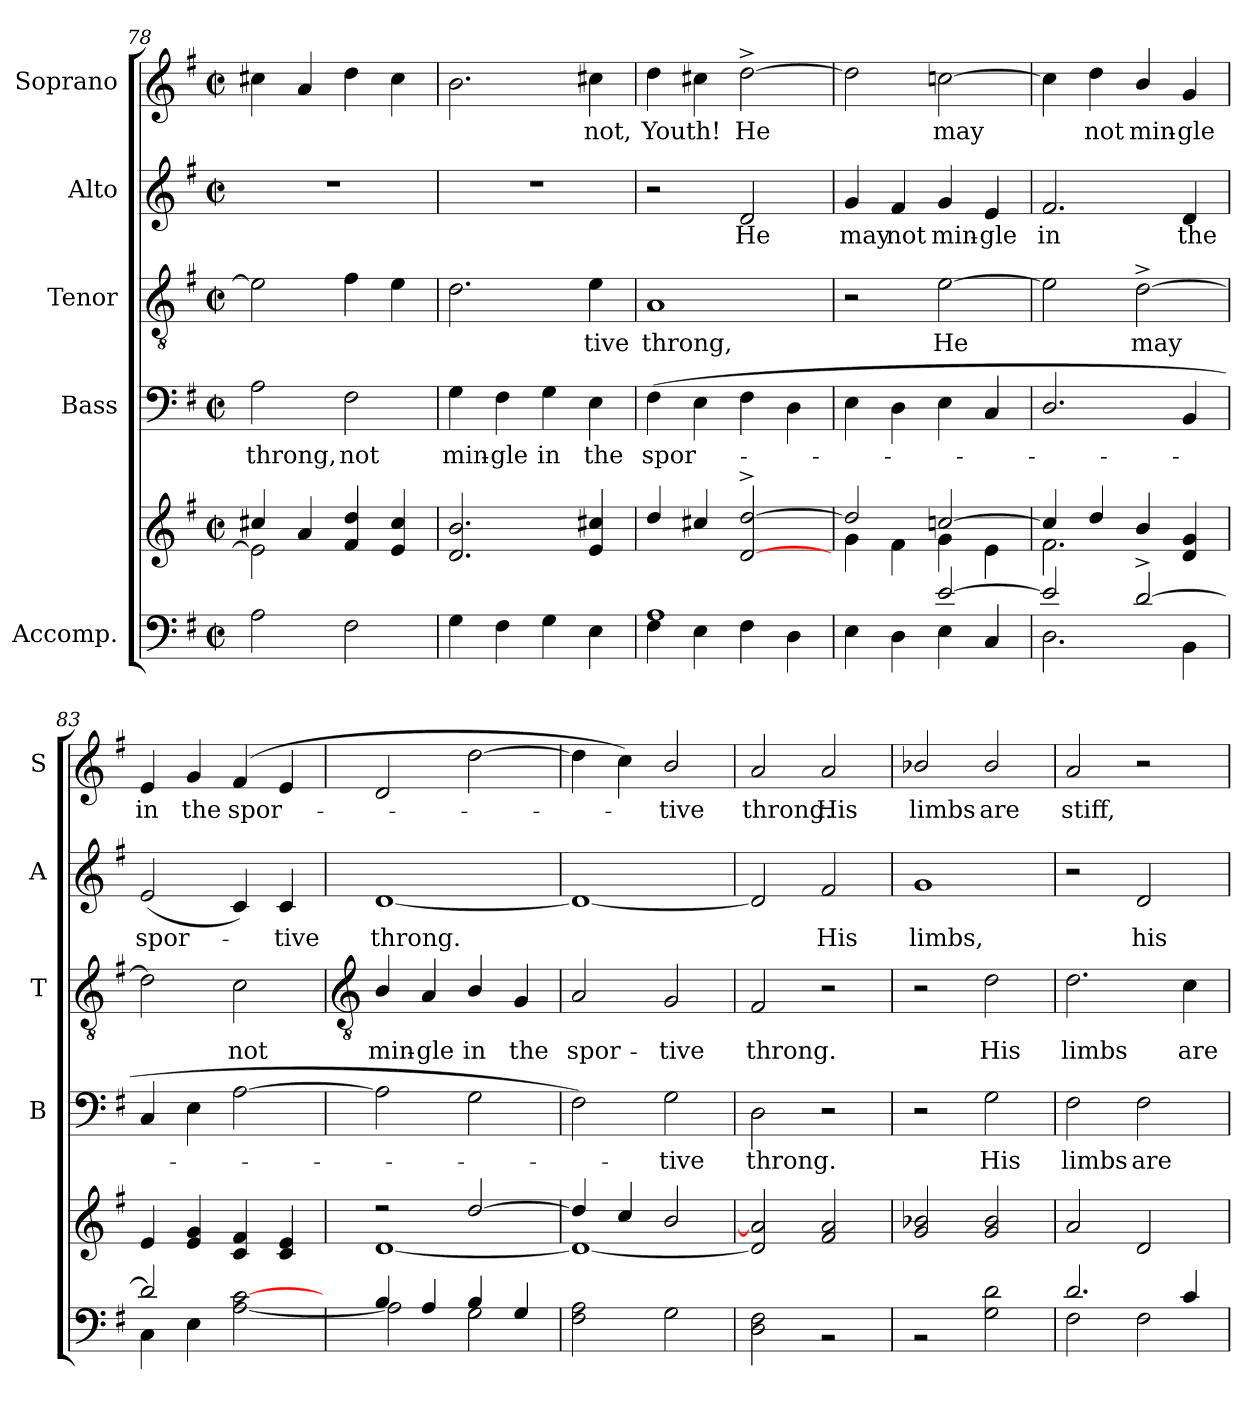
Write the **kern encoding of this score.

**kern	**kern	**kern	**text	**kern	**text	**kern	**text	**kern	**text
*part5	*part5	*part4	*part4	*part3	*part3	*part2	*part2	*part1	*part1
*staff6	*staff5	*staff4	*staff4	*staff3	*staff3	*staff2	*staff2	*staff1	*staff1
*I"Accomp.	*	*I"Bass	*	*I"Tenor	*	*I"Alto	*	*I"Soprano	*
*	*	*I'B	*	*I'T	*	*I'A	*	*I'S	*
*clefF4	*clefG2	*clefF4	*	*clefGv2	*	*clefG2	*	*clefG2	*
*k[f#]	*k[f#]	*k[f#]	*	*k[f#]	*	*k[f#]	*	*k[f#]	*
*G:	*G:	*G:	*	*G:	*	*G:	*	*G:	*
*M2/2	*M2/2	*M2/2	*	*M2/2	*	*M2/2	*	*M2/2	*
*met(c|)	*met(c|)	*met(c|)	*	*met(c|)	*	*met(c|)	*	*met(c|)	*
=78	=78	=78	=78	=78	=78	=78	=78	=78	=78
*^	*^	*	*	*	*	*	*	*	*
*	*	*	*^	*	*	*	*	*	*	*	*
!	!	!	!	!	!	!LO:LY:b	!	!	!	!	!	!
2ryy	2A\	4cc#X/	1ryy	2e\]	2A	throng,	2e]	.	1r	.	4cc#X	.
.	.	4a/	.	.	.	.	.	.	.	.	4a	.
!	!	!	!	!	!	!LO:LY:b	!	!	!	!	!	!
2ryy	2F#\	4f#/ 4dd/	.	2ryy	2F#	not	4f#	.	.	.	4dd	.
.	.	4e/ 4cc#/	.	.	.	.	4e	.	.	.	4cc#	.
*	*	*	*v	*v	*	*	*	*	*	*	*	*
=79	=79	=79	=79	=79	=79	=79	=79	=79	=79	=79	=79
!	!	!	!	!	!LO:LY:b	!	!	!	!	!	!
1ryy	4G\	2.d/ 2.b/	1ryy	4G	min-	2.d	.	1r	.	2.b	.
!	!	!	!	!	!LO:LY:b	!	!	!	!	!	!
.	4F#\	.	.	4F#	-gle	.	.	.	.	.	.
!	!	!	!	!	!LO:LY:b	!	!	!	!	!	!
.	4G\	.	.	4G	in	.	.	.	.	.	.
!	!	!	!	!	!LO:LY:b	!	!LO:LY:b	!	!	!	!LO:LY:b
.	4E\	4e/ 4cc#X/	.	4E	the	4e	tive	.	.	4cc#X	not,
=80	=80	=80	=80	=80	=80	=80	=80	=80	=80	=80	=80
!	!	!	!	!	!LO:LY:b	!	!LO:LY:b	!	!	!	!LO:LY:b
1A/	4F#\	4dd/	1ryy	(>4F#	spor-	1A	throng,	2r	.	4dd	Youth!
.	4E\	4cc#X/	.	4E	.	.	.	.	.	4cc#X	.
!	!	!	!	!	!	!	!	!	!LO:LY:b	!	!LO:LY:b
.	4F#\	[2d/^ [2dd/^	.	4F#	.	.	.	2d	He	[2dd^	He
.	4D\	.	.	4D	.	.	.	.	.	.	.
=81	=81	=81	=81	=81	=81	=81	=81	=81	=81	=81	=81
!	!	!	!	!	!	!	!	!	!LO:LY:b	!	!
2ryy	4E\	2dd/]	4g\	4E	.	2r	.	4g	may	2dd]	.
!	!	!	!	!	!	!	!	!	!LO:LY:b	!	!
.	4D\	.	4f#\	4D	.	.	.	4f#	not	.	.
!	!	!	!	!	!	!	!LO:LY:b	!	!LO:LY:b	!	!LO:LY:b
[2e/	4E\	[2ccn/	4g\	4E	.	[2e	He	4g	min-	[2ccn	may
!	!	!	!	!	!	!	!	!	!LO:LY:b	!	!
.	4C/	.	4e\	4C	.	.	.	4e	-gle	.	.
=82	=82	=82	=82	=82	=82	=82	=82	=82	=82	=82	=82
!	!	!	!	!	!	!	!	!	!LO:LY:b	!	!
2e/]	2.D\	4cc/]	2.f#\	2.D/	.	2e]	.	2.f#	in	4cc]	.
!	!	!	!	!	!	!	!	!	!	!	!LO:LY:b
.	.	4dd/	.	.	.	.	.	.	.	4dd	not
!	!	!	!	!	!	!	!LO:LY:b	!	!	!	!LO:LY:b
[2d^/	.	4b/	.	.	.	[2d^	may	.	.	4b/	min-
!	!	!	!	!	!	!	!	!	!LO:LY:b	!	!LO:LY:b
.	4BB\	4d/ 4g/	4ryy	4BB	.	.	.	4d	the	4g	-gle
=83	=83	=83	=83	=83	=83	=83	=83	=83	=83	=83	=83
!	!	!	!	!	!	!	!	!	!LO:LY:b	!	!LO:LY:b
2d/]	4C\	4e/	1ryy	4C	.	2d]	.	(<2e	spor-	4e	in
!	!	!	!	!	!	!	!	!	!	!	!LO:LY:b
.	4E\	4e/ 4g/	.	4E	.	.	.	.	.	4g	the
!	!	!	!	!	!	!	!LO:LY:b	!	!	!	!LO:LY:b
2ryy	[2A\ [2c\	4c/ 4f#/	.	[2A	.	2c	not	4c)	.	(>4f#	spor-
!	!	!	!	!	!	!	!	!	!LO:LY:b	!	!
.	.	4c/ 4e/	.	.	.	.	.	4c	tive	4e	.
!!LO:LB:g=z
=84	=84	=84	=84	=84	=84	=84	=84	=84	=84	=84	=84
*	*	*	*	*	*	*clefGv2	*	*	*	*	*
!	!	!	!	!	!	!	!LO:LY:b	!	!LO:LY:b	!	!
4B/	2A\]	2r	[1d\	2A]	.	4B/	min-	[1d	throng.	2d	.
!	!	!	!	!	!	!	!LO:LY:b	!	!	!	!
4A/	.	.	.	.	.	4A/	-gle	.	.	.	.
!	!	!	!	!	!	!	!LO:LY:b	!	!	!	!
4B/	2G\	[2dd/	.	2G	.	4B/	in	.	.	[2dd	.
!	!	!	!	!	!	!	!LO:LY:b	!	!	!	!
4G/	.	.	.	.	.	4G	the	.	.	.	.
=85	=85	=85	=85	=85	=85	=85	=85	=85	=85	=85	=85
!	!	!	!	!	!	!	!LO:LY:b	!	!	!	!
1ryy	2F#\ 2A\	4dd/]	1d\_	2F#)	.	2A	spor-	1d_	.	4dd]	.
.	.	4cc/	.	.	.	.	.	.	.	4cc)	.
!	!	!	!	!	!LO:LY:b	!	!LO:LY:b	!	!	!	!LO:LY:b
.	2G\	2b/	.	2G	tive	2G	-tive	.	.	2b/	tive
=86	=86	=86	=86	=86	=86	=86	=86	=86	=86	=86	=86
!	!	!	!	!	!LO:LY:b	!	!LO:LY:b	!	!	!	!LO:LY:b
1ryy	2D\ 2F#\	2ryy	2d/] 2a/]	2D	throng.	2F#	throng.	2d]	.	2a	throng.
!	!	!	!	!	!	!	!	!	!LO:LY:b	!	!LO:LY:b
.	2r	2f#/ 2a/	2ryy	2r	.	2r	.	2f#	His	2a	His
=87	=87	=87	=87	=87	=87	=87	=87	=87	=87	=87	=87
!	!	!	!	!	!	!	!	!	!LO:LY:b	!	!LO:LY:b
1ryy	2r	2g/ 2b-X/	1ryy	2r	.	2r	.	1g	limbs,	2b-X/	limbs
!	!	!	!	!	!LO:LY:b	!	!LO:LY:b	!	!	!	!LO:LY:b
.	2G\ 2d\	2g/ 2b-/	.	2G	His	2d	His	.	.	2b-/	are
=88	=88	=88	=88	=88	=88	=88	=88	=88	=88	=88	=88
!	!	!	!	!	!LO:LY:b	!	!LO:LY:b	!	!	!	!LO:LY:b
2.d/	2F#\	2a/	1ryy	2F#	limbs	2.d	limbs	2r	.	2a	stiff,
!	!	!	!	!	!LO:LY:b	!	!	!	!LO:LY:b	!	!
.	2F#\	2d/	.	2F#	are	.	.	2d	his	2r	.
!	!	!	!	!	!	!	!LO:LY:b	!	!	!	!
4c/	.	.	.	.	.	4c	are	.	.	.	.
*v	*v	*	*	*	*	*	*	*	*	*	*
*	*v	*v	*	*	*	*	*	*	*	*
=	=	=	=	=	=	=	=	=	=
*-	*-	*-	*-	*-	*-	*-	*-	*-	*-
